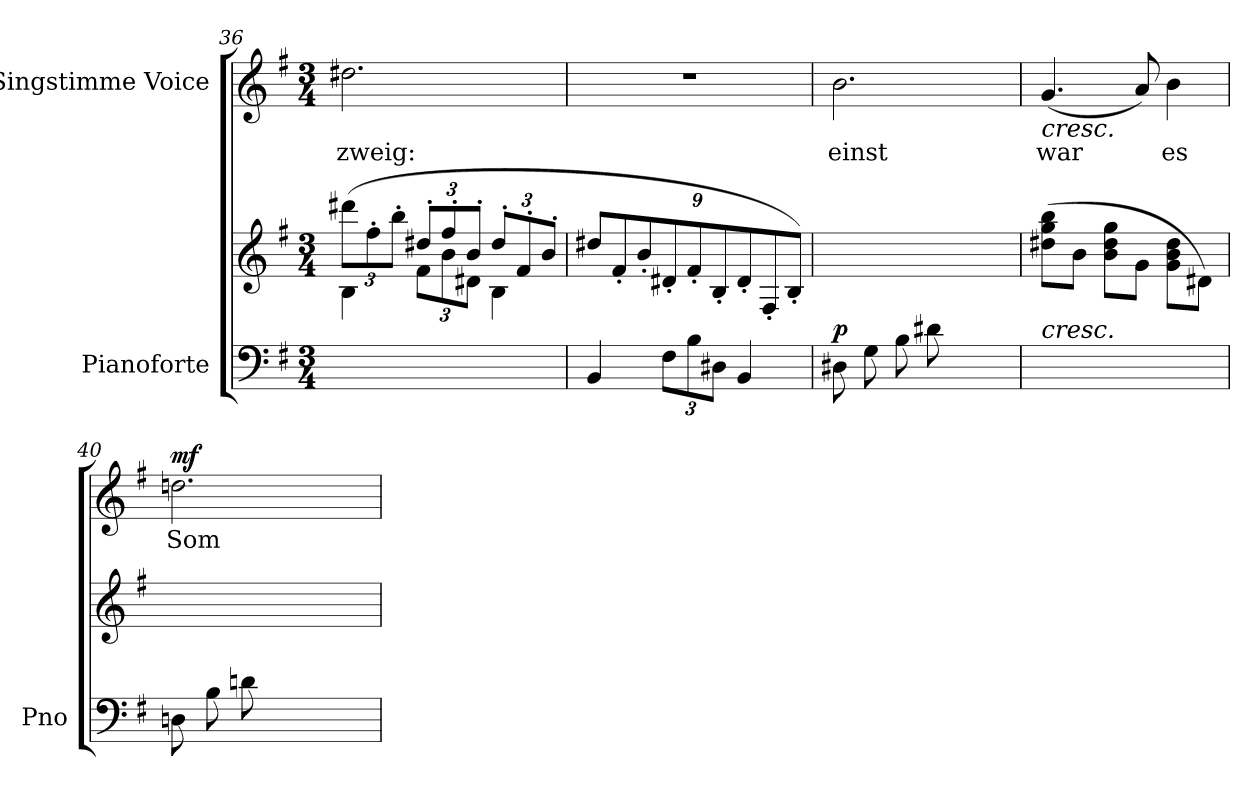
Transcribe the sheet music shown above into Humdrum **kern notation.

**kern	**kern	**dynam	**kern	**text	**dynam
*part2	*part2	*part2	*part1	*part1	*part1
*staff3	*staff2	*staff2/3	*staff1	*staff1	*staff1
*I"Pianoforte	*	*	*I"Singstimme Voice	*	*
*I'Pno	*	*	*	*	*
*clefF4	*clefG2	*	*clefG2	*	*
*k[f#]	*k[f#]	*	*k[f#]	*	*
*M3/4	*M3/4	*	*M3/4	*	*
*	*Xbrackettup	*	*	*	*
=36	=36	=36	=36	=36	=36
*	*^	*	*	*	*
!	!	!	!	!	!LO:LY:b	!
2.ryy	(>12ddd#X\L	4B\	.	2.dd#X\	-zweig:	.
.	12ff#'\	.	.	.	.	.
.	12bb'\J	.	.	.	.	.
.	12dd#X'/L	12f#\L	.	.	.	.
.	12ff#'/	12b\	.	.	.	.
.	12b'/J	12d#X\J	.	.	.	.
.	12dd#'/L	4B\	.	.	.	.
.	12f#'/	.	.	.	.	.
.	12b'/J	.	.	.	.	.
*	*v	*v	*	*	*	*
=37	=37	=37	=37	=37	=37
4BB/	12dd#X/L	.	2.r	.	.
.	12f#'/	.	.	.	.
.	12b'/	.	.	.	.
*Xbrackettup	*	*	*	*	*
12F#\L	12d#X'/	.	.	.	.
12B\	12f#'/	.	.	.	.
12D#X\J	12B'/	.	.	.	.
4BB/	12d#'/	.	.	.	.
.	12F#'/	.	.	.	.
.	12B'/J)	.	.	.	.
!!LO:PB:g=z
=38	=38	=38	=38	=38	=38
*	*^	*	*	*	*
!	!	!	!LO:DY:a=2	!	!LO:LY:b	!
(>8D#X\L	2.ryy	2ryy	p	2.b\	einst	.
8G\	.	.	.	.	.	.
8B\	.	.	.	.	.	.
8d#X\	.	.	.	.	.	.
4ryy	.	8g\	.	.	.	.
.	.	8b\J)	.	.	.	.
=39	=39	=39	=39	=39	=39	=39
!LO:TX:a:i:t=cresc.	!	!	!	!	!	!
!	!	!	!	!	!LO:LY:b	!LO:HP:b
*	*v	*v	*	*	*	*
2.ryy	(>8dd#X\ 8gg\ 8bb\L	.	(<4.g/	war	<
.	8b\J	.	.	.	.
.	8b\ 8dd#\ 8gg\L	.	.	.	.
.	8g\J	.	8a/)	.	.
!	!	!	!	!LO:LY:b	!
.	8g\ 8b\ 8dd#\L	.	4b\	es	.
.	8d#X\J)	.	.	.	.
=40	=40	=40	=40	=40	=40
*	*^	*	*	*	*
!	!	!	!	!	!LO:LY:b	!LO:DY:a
(>8Dn\L	2.ryy	4.ryy	.	2.ddn\	Som-	mf
8B\	.	.	.	.	.	.
8dn\	.	.	.	.	.	.
4.ryy	.	8g\	.	.	.	.
.	.	8b\	.	.	.	.
.	.	8ddn\J)	.	.	.	.
*	*v	*v	*	*	*	*
.	.	.	.	.	[
=	=	=	=	=	=
*-	*-	*-	*-	*-	*-
